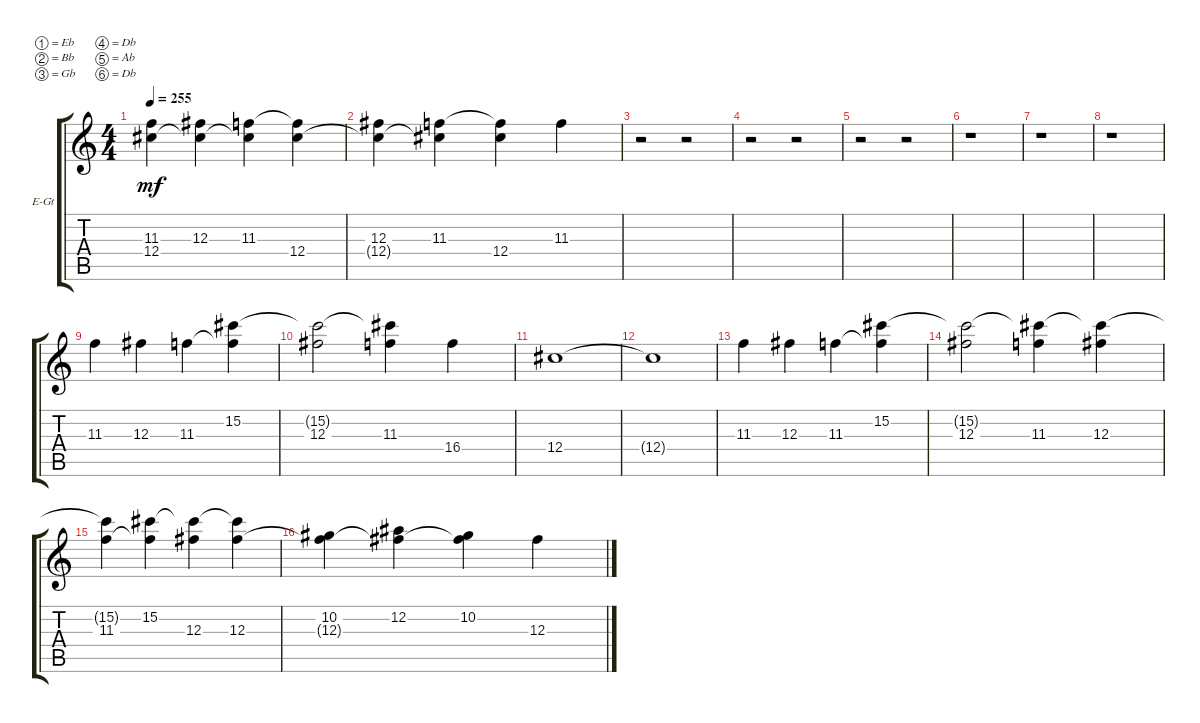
\bracketExtendMode groupsimilarinstruments
\firstSystemTrackNameOrientation horizontal
\otherSystemsTrackNameOrientation horizontal
\track ("Guitar One" "E-Gt") {instrument electricguitarclean}
\staff {score tabs}
\tuning (Eb4 Bb3 Gb3 Db3 Ab2 Db2)
\ts (4 4)
\tempo 255
\clef g2
\ks c
(12.4 11.3{t}).4{dy mf} (12.3 12.4{t}).4 (11.3 12.4{t}).4 (12.4 11.3{t}).4 |
(12.3 12.4{t}).4 (11.3 12.4{t}).4 (12.4 11.3{t}).4 11.3.4 |
r.2 r.2 |
r.2 r.2 |
r.2 r.2 |
r.1 |
r.1 |
r.1 |
11.3.4 12.3.4 11.3.4 (15.2 11.3{t}).4 |
(15.2{t} 12.3).2 (15.2{t} 11.3).4 16.4.4 |
12.4.1 |
12.4{t}.1 |
11.3.4 12.3.4 11.3.4 (15.2 11.3{t}).4 |
(15.2{t} 12.3).2 (11.3 15.2{t}).4 (12.3 15.2{t}).4 |
(11.3 15.2{t}).4 (15.2 11.3{t}).4 (15.2{t} 12.3).4 (15.2{t} 12.3).4 |
(10.2 12.3{t}).4 (12.2 12.3{t}).4 (10.2 12.3{t}).4 12.3.4
